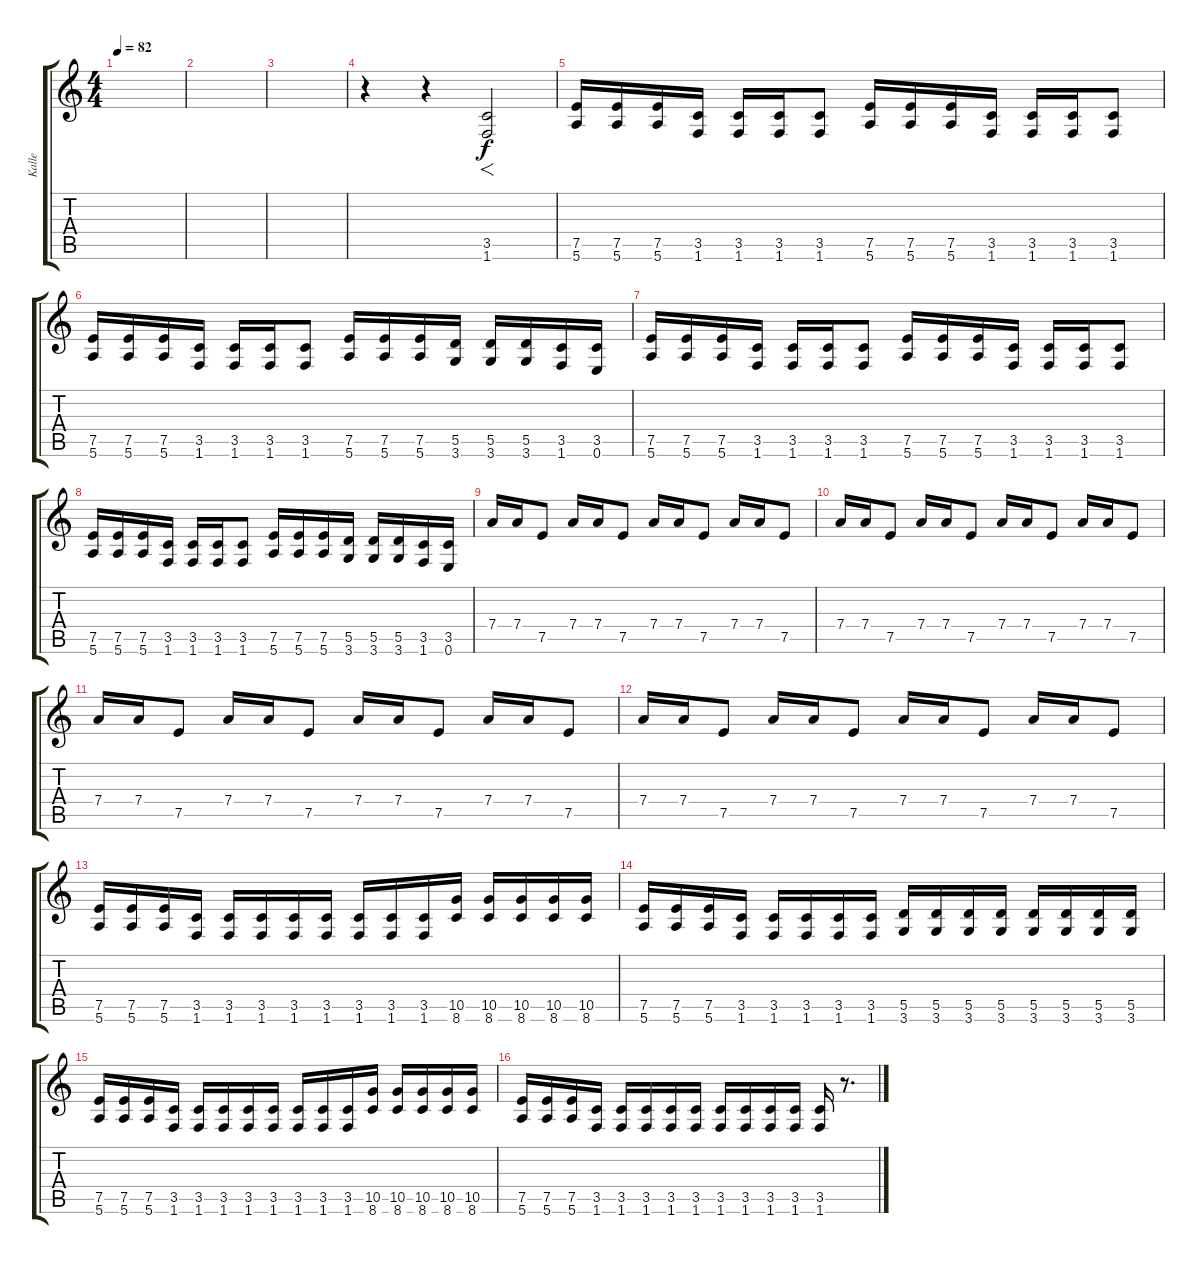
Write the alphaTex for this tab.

\track ("Kalle" "Kalle") {instrument distortionguitar}
\staff {score tabs}
\tuning (E4 B3 G3 D3 A2 E2) {hide}
\ts (4 4)
\tempo 82
\clef g2
\ks c
|
|
|
r.4 r.4 (3.5 1.6).2{f} |
(7.5 5.6).16 (7.5 5.6).16 (7.5 5.6).16 (3.5 1.6).16 (3.5 1.6).16 (3.5 1.6).16 (3.5 1.6).8 (7.5 5.6).16 (7.5 5.6).16 (7.5 5.6).16 (3.5 1.6).16 (3.5 1.6).16 (3.5 1.6).16 (3.5 1.6).8 |
(7.5 5.6).16 (7.5 5.6).16 (7.5 5.6).16 (3.5 1.6).16 (3.5 1.6).16 (3.5 1.6).16 (3.5 1.6).8 (7.5 5.6).16 (7.5 5.6).16 (7.5 5.6).16 (5.5 3.6).16 (5.5 3.6).16 (5.5 3.6).16 (3.5 1.6).16 (3.5 0.6).16 |
(7.5 5.6).16 (7.5 5.6).16 (7.5 5.6).16 (3.5 1.6).16 (3.5 1.6).16 (3.5 1.6).16 (3.5 1.6).8 (7.5 5.6).16 (7.5 5.6).16 (7.5 5.6).16 (3.5 1.6).16 (3.5 1.6).16 (3.5 1.6).16 (3.5 1.6).8 |
(7.5 5.6).16 (7.5 5.6).16 (7.5 5.6).16 (3.5 1.6).16 (3.5 1.6).16 (3.5 1.6).16 (3.5 1.6).8 (7.5 5.6).16 (7.5 5.6).16 (7.5 5.6).16 (5.5 3.6).16 (5.5 3.6).16 (5.5 3.6).16 (3.5 1.6).16 (3.5 0.6).16 |
7.4.16{volume 0 balance 0} 7.4.16{volume 11} 7.5.8 7.4.16 7.4.16 7.5.8 7.4.16 7.4.16 7.5.8 7.4.16 7.4.16 7.5.8 |
7.4.16{volume 11 balance 0} 7.4.16 7.5.8 7.4.16 7.4.16 7.5.8 7.4.16 7.4.16 7.5.8 7.4.16 7.4.16 7.5.8 |
7.4.16{volume 11 balance 0} 7.4.16 7.5.8 7.4.16 7.4.16 7.5.8 7.4.16 7.4.16 7.5.8 7.4.16 7.4.16 7.5.8 |
7.4.16{volume 11 balance 0} 7.4.16 7.5.8 7.4.16 7.4.16 7.5.8 7.4.16 7.4.16 7.5.8 7.4.16 7.4.16 7.5.8 |
(7.5 5.6).16{volume 15 balance 8} (7.5 5.6).16 (7.5 5.6).16 (3.5 1.6).16 (3.5 1.6).16 (3.5 1.6).16 (3.5 1.6).16 (3.5 1.6).16 (3.5 1.6).16 (3.5 1.6).16 (3.5 1.6).16 (10.5 8.6).16 (10.5 8.6).16 (10.5 8.6).16 (10.5 8.6).16 (10.5 8.6).16 |
(7.5 5.6).16 (7.5 5.6).16 (7.5 5.6).16 (3.5 1.6).16 (3.5 1.6).16 (3.5 1.6).16 (3.5 1.6).16 (3.5 1.6).16 (5.5 3.6).16 (5.5 3.6).16 (5.5 3.6).16 (5.5 3.6).16 (5.5 3.6).16 (5.5 3.6).16 (5.5 3.6).16 (5.5 3.6).16 |
(7.5 5.6).16 (7.5 5.6).16 (7.5 5.6).16 (3.5 1.6).16 (3.5 1.6).16 (3.5 1.6).16 (3.5 1.6).16 (3.5 1.6).16 (3.5 1.6).16 (3.5 1.6).16 (3.5 1.6).16 (10.5 8.6).16 (10.5 8.6).16 (10.5 8.6).16 (10.5 8.6).16 (10.5 8.6).16 |
(7.5 5.6).16 (7.5 5.6).16 (7.5 5.6).16 (3.5 1.6).16 (3.5 1.6).16 (3.5 1.6).16 (3.5 1.6).16 (3.5 1.6).16 (3.5 1.6).16 (3.5 1.6).16 (3.5 1.6).16 (3.5 1.6).16 (3.5 1.6).16 r.8{d}
